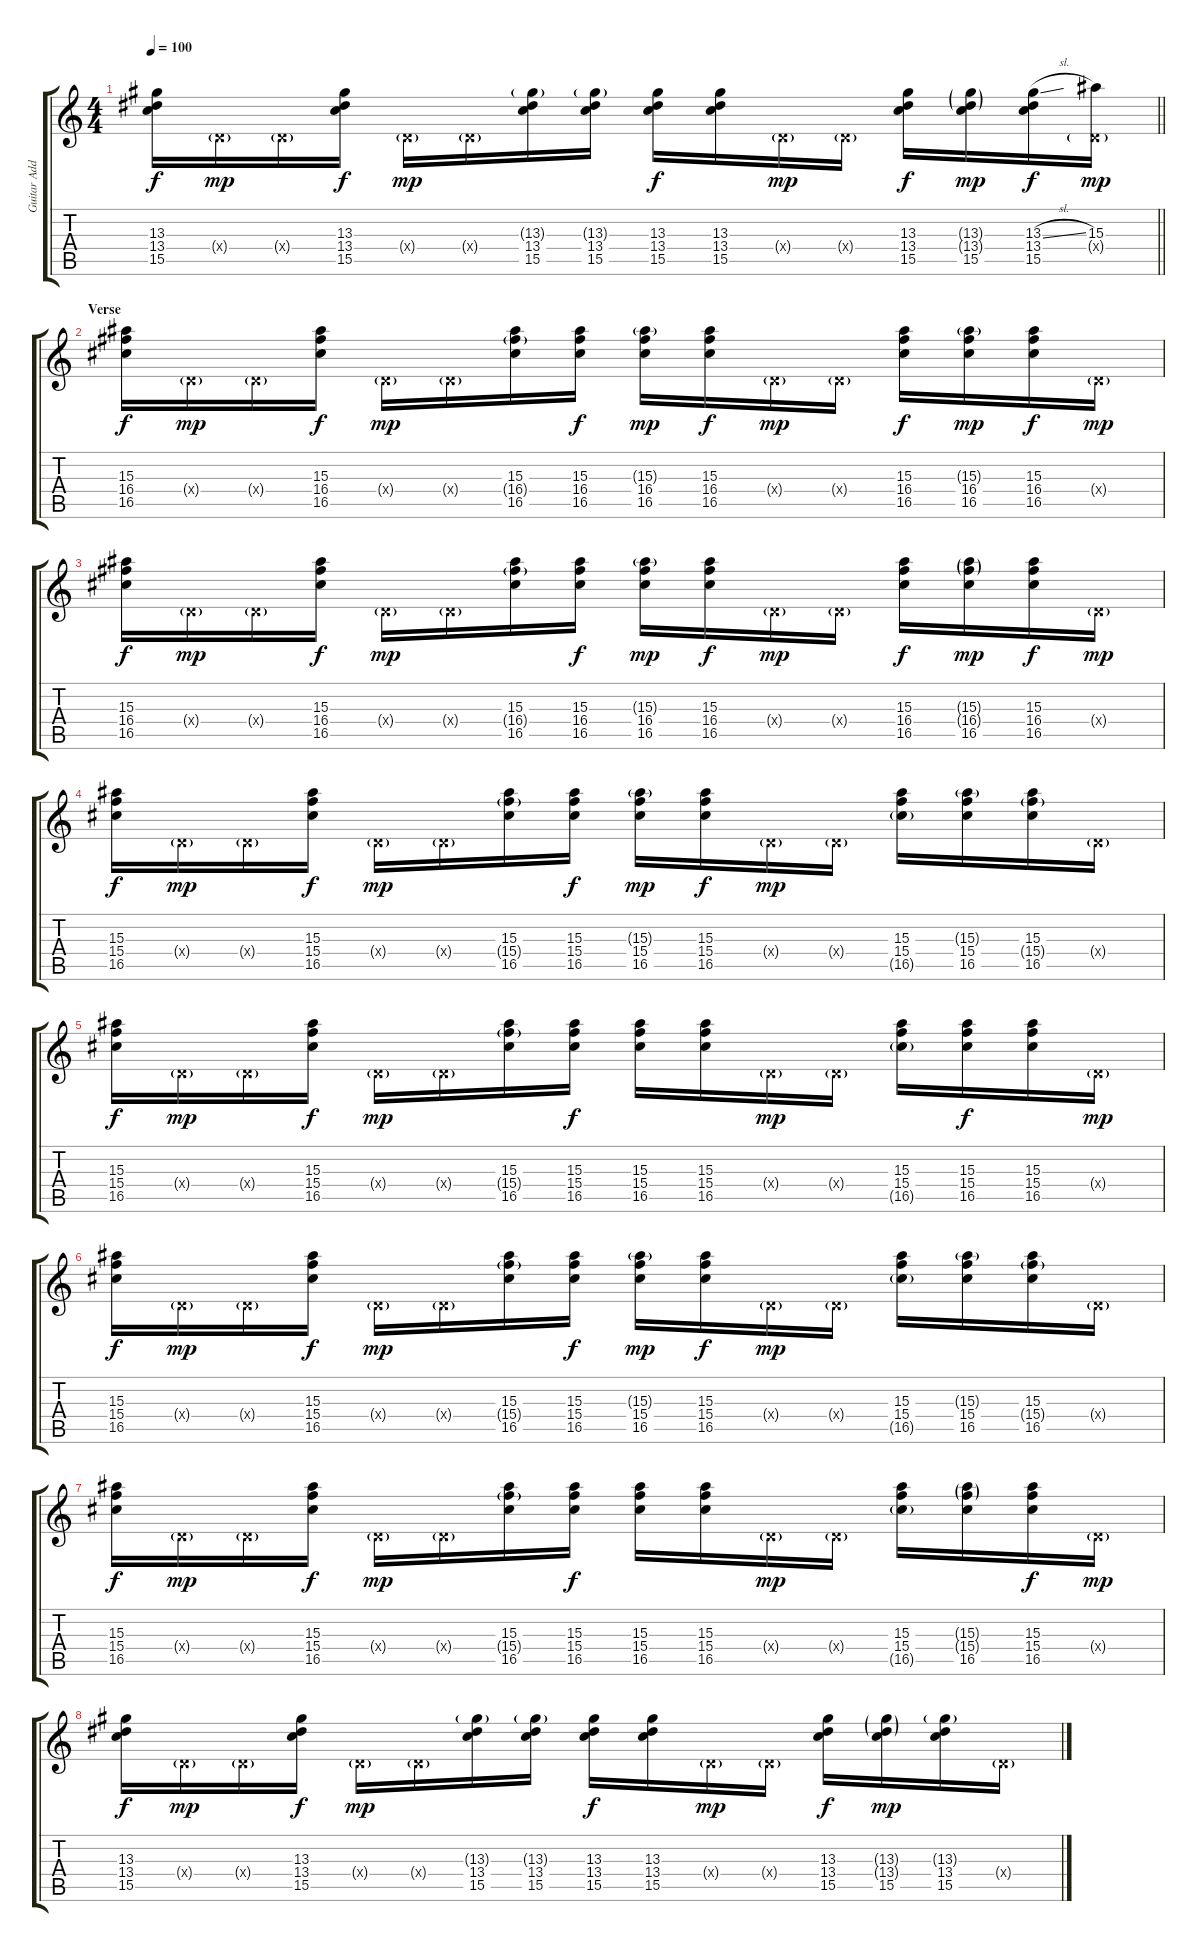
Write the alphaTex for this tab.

\track ("Guitar Add" "Guitar Add") {instrument electricguitarclean}
\staff {score tabs}
\tuning (E4 B3 G3 D3 A2 E2) {hide}
\ts (4 4)
\tempo 100
\clef g2
\barLineRight lightlight
\ks c
(13.3 13.4 15.5).16{dy f} 0.4{g x}.16{dy mp} 0.4{g x}.16 (13.3 13.4 15.5).16{dy f} 0.4{g x}.16{dy mp} 0.4{g x}.16 (13.3{g} 13.4 15.5).16 (13.3{g} 13.4 15.5).16 (13.3 13.4 15.5).16{dy f} (13.3 13.4 15.5).16 0.4{g x}.16{dy mp} 0.4{g x}.16 (13.3 13.4 15.5).16{dy f} (13.3{g} 13.4{g} 15.5).16{dy mp} (13.3{sl} 13.4 15.5).16{dy f} (15.3 0.4{g x}).16{dy mp} |
\section ("" "Verse")
(15.3 16.4 16.5).16{dy f} 0.4{g x}.16{dy mp} 0.4{g x}.16 (15.3 16.4 16.5).16{dy f} 0.4{g x}.16{dy mp} 0.4{g x}.16 (15.3 16.4{g} 16.5).16 (15.3 16.4 16.5).16{dy f} (15.3{g} 16.4 16.5).16{dy mp} (15.3 16.4 16.5).16{dy f} 0.4{g x}.16{dy mp} 0.4{g x}.16 (15.3 16.4 16.5).16{dy f} (15.3{g} 16.4 16.5).16{dy mp} (15.3 16.4 16.5).16{dy f} 0.4{g x}.16{dy mp} |
(15.3 16.4 16.5).16{dy f} 0.4{g x}.16{dy mp} 0.4{g x}.16 (15.3 16.4 16.5).16{dy f} 0.4{g x}.16{dy mp} 0.4{g x}.16 (15.3 16.4{g} 16.5).16 (15.3 16.4 16.5).16{dy f} (15.3{g} 16.4 16.5).16{dy mp} (15.3 16.4 16.5).16{dy f} 0.4{g x}.16{dy mp} 0.4{g x}.16 (15.3 16.4 16.5).16{dy f} (15.3{g} 16.4{g} 16.5).16{dy mp} (15.3 16.4 16.5).16{dy f} 0.4{g x}.16{dy mp} |
(15.3 15.4 16.5).16{dy f} 0.4{g x}.16{dy mp} 0.4{g x}.16 (15.3 15.4 16.5).16{dy f} 0.4{g x}.16{dy mp} 0.4{g x}.16 (15.3 15.4{g} 16.5).16 (15.3 15.4 16.5).16{dy f} (15.3{g} 15.4 16.5).16{dy mp} (15.3 15.4 16.5).16{dy f} 0.4{g x}.16{dy mp} 0.4{g x}.16 (15.3 15.4 16.5{g}).16 (15.3{g} 15.4 16.5).16 (15.3 15.4{g} 16.5).16 0.4{g x}.16 |
(15.3 15.4 16.5).16{dy f} 0.4{g x}.16{dy mp} 0.4{g x}.16 (15.3 15.4 16.5).16{dy f} 0.4{g x}.16{dy mp} 0.4{g x}.16 (15.3 15.4{g} 16.5).16 (15.3 15.4 16.5).16{dy f} (15.3 15.4 16.5).16 (15.3 15.4 16.5).16 0.4{g x}.16{dy mp} 0.4{g x}.16 (15.3 15.4 16.5{g}).16 (15.3 15.4 16.5).16{dy f} (15.3 15.4 16.5).16 0.4{g x}.16{dy mp} |
(15.3 15.4 16.5).16{dy f} 0.4{g x}.16{dy mp} 0.4{g x}.16 (15.3 15.4 16.5).16{dy f} 0.4{g x}.16{dy mp} 0.4{g x}.16 (15.3 15.4{g} 16.5).16 (15.3 15.4 16.5).16{dy f} (15.3{g} 15.4 16.5).16{dy mp} (15.3 15.4 16.5).16{dy f} 0.4{g x}.16{dy mp} 0.4{g x}.16 (15.3 15.4 16.5{g}).16 (15.3{g} 15.4 16.5).16 (15.3 15.4{g} 16.5).16 0.4{g x}.16 |
(15.3 15.4 16.5).16{dy f} 0.4{g x}.16{dy mp} 0.4{g x}.16 (15.3 15.4 16.5).16{dy f} 0.4{g x}.16{dy mp} 0.4{g x}.16 (15.3 15.4{g} 16.5).16 (15.3 15.4 16.5).16{dy f} (15.3 15.4 16.5).16 (15.3 15.4 16.5).16 0.4{g x}.16{dy mp} 0.4{g x}.16 (15.3 15.4 16.5{g}).16 (15.3{g} 15.4{g} 16.5).16 (15.3 15.4 16.5).16{dy f} 0.4{g x}.16{dy mp} |
(13.3 13.4 15.5).16{dy f} 0.4{g x}.16{dy mp} 0.4{g x}.16 (13.3 13.4 15.5).16{dy f} 0.4{g x}.16{dy mp} 0.4{g x}.16 (13.3{g} 13.4 15.5).16 (13.3{g} 13.4 15.5).16 (13.3 13.4 15.5).16{dy f} (13.3 13.4 15.5).16 0.4{g x}.16{dy mp} 0.4{g x}.16 (13.3 13.4 15.5).16{dy f} (13.3{g} 13.4{g} 15.5).16{dy mp} (13.3{g} 13.4 15.5).16 0.4{g x}.16
